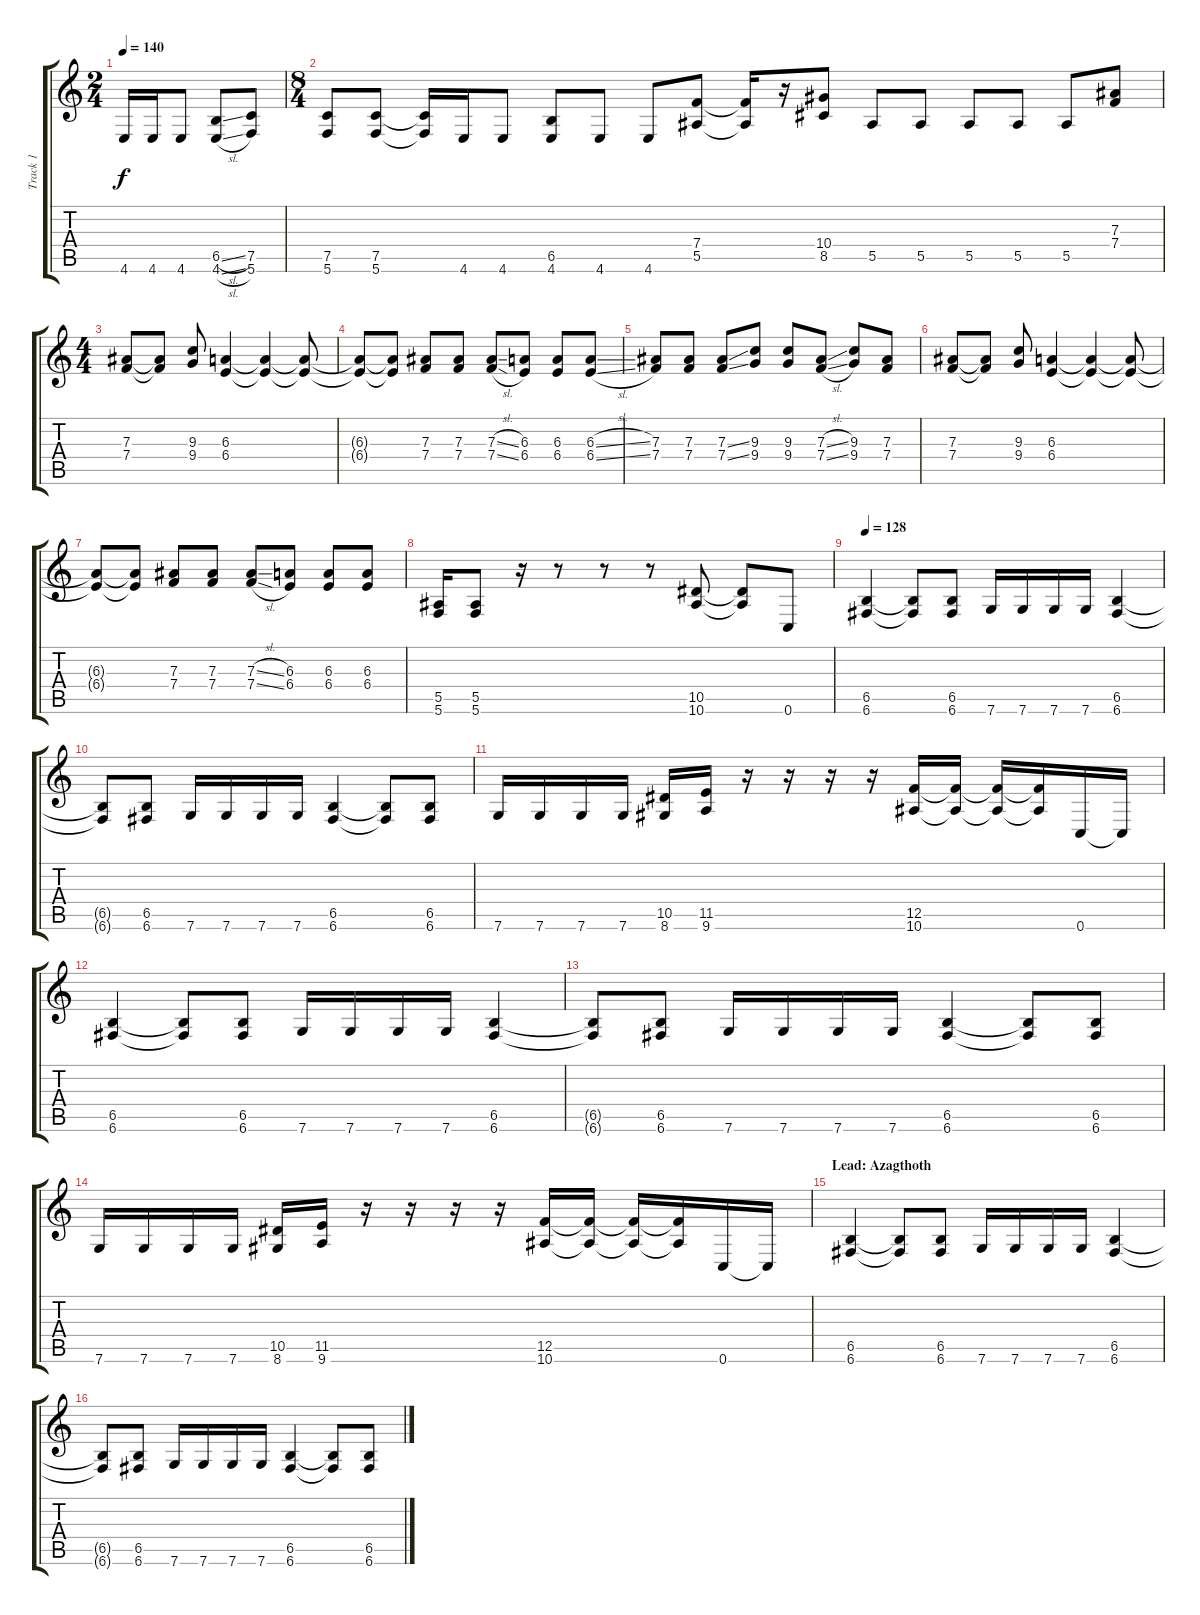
\track ("Track 1" "Track 1") {instrument overdrivenguitar}
\staff {score tabs}
\tuning (C4 G3 Eb3 Bb2 F2 C2) {hide}
\ts (2 4)
\tempo 140
\clef g2
\ks c
4.6.16{dy f} 4.6.16 4.6.8 (6.5{sl} 4.6{sl}).8 (7.5 5.6).8 |
\ts (8 4)
(7.5 5.6).8 (7.5 5.6).8 (7.5{t} 5.6{t}).16 4.6.16 4.6.8 (6.5 4.6).8 4.6.8 4.6.8 (7.4 5.5).8 (7.4{t} 5.5{t}).16 r.16 (10.4 8.5).8 5.5.8 5.5.8 5.5.8 5.5.8 5.5.8 (7.3 7.4).8 |
\ts (4 4)
(7.3 7.4).8 (7.3{t} 7.4{t}).8 (9.3 9.4).8 (6.3 6.4).4 (6.3{t} 6.4{t}).4 (6.3{t} 6.4{t}).8 |
(6.3{t} 6.4{t}).8 (6.3{t} 6.4{t}).8 (7.3 7.4).8 (7.3 7.4).8 (7.3{sl} 7.4{sl}).8 (6.3 6.4).8 (6.3 6.4).8 (6.3{sl} 6.4{sl}).8 |
(7.3 7.4).8 (7.3 7.4).8 (7.3{ss} 7.4{ss}).8 (9.3 9.4).8 (9.3 9.4).8 (7.3{sl} 7.4{sl}).8 (9.3 9.4).8 (7.3 7.4).8 |
(7.3 7.4).8 (7.3{t} 7.4{t}).8 (9.3 9.4).8 (6.3 6.4).4 (6.3{t} 6.4{t}).4 (6.3{t} 6.4{t}).8 |
(6.3{t} 6.4{t}).8 (6.3{t} 6.4{t}).8 (7.3 7.4).8 (7.3 7.4).8 (7.3{sl} 7.4{sl}).8 (6.3 6.4).8 (6.3 6.4).8 (6.3 6.4).8 |
(5.5 5.6).16 (5.5 5.6).8 r.16 r.8 r.8 r.8 (10.5 10.6).8 (10.5{t} 10.6{t}).8 0.6.8 |
\tempo 128
(6.5 6.6).4 (6.5{t} 6.6{t}).8 (6.5 6.6).8 7.6.16 7.6.16 7.6.16 7.6.16 (6.5 6.6).4 |
(6.5{t} 6.6{t}).8 (6.5 6.6).8 7.6.16 7.6.16 7.6.16 7.6.16 (6.5 6.6).4 (6.5{t} 6.6{t}).8 (6.5 6.6).8 |
7.6.16 7.6.16 7.6.16 7.6.16 (10.5 8.6).16 (11.5 9.6).16 r.16 r.16 r.16 r.16 (12.5 10.6).16 (12.5{t} 10.6{t}).16 (12.5{t} 10.6{t}).16 (12.5{t} 10.6{t}).16 0.6.16 0.6{t}.16 |
(6.5 6.6).4 (6.5{t} 6.6{t}).8 (6.5 6.6).8 7.6.16 7.6.16 7.6.16 7.6.16 (6.5 6.6).4 |
(6.5{t} 6.6{t}).8 (6.5 6.6).8 7.6.16 7.6.16 7.6.16 7.6.16 (6.5 6.6).4 (6.5{t} 6.6{t}).8 (6.5 6.6).8 |
7.6.16 7.6.16 7.6.16 7.6.16 (10.5 8.6).16 (11.5 9.6).16 r.16 r.16 r.16 r.16 (12.5 10.6).16 (12.5{t} 10.6{t}).16 (12.5{t} 10.6{t}).16 (12.5{t} 10.6{t}).16 0.6.16 0.6{t}.16 |
\section ("" "Lead: Azagthoth")
(6.5 6.6).4{volume 13} (6.5{t} 6.6{t}).8 (6.5 6.6).8 7.6.16 7.6.16 7.6.16 7.6.16 (6.5 6.6).4 |
(6.5{t} 6.6{t}).8 (6.5 6.6).8 7.6.16 7.6.16 7.6.16 7.6.16 (6.5 6.6).4 (6.5{t} 6.6{t}).8 (6.5 6.6).8
